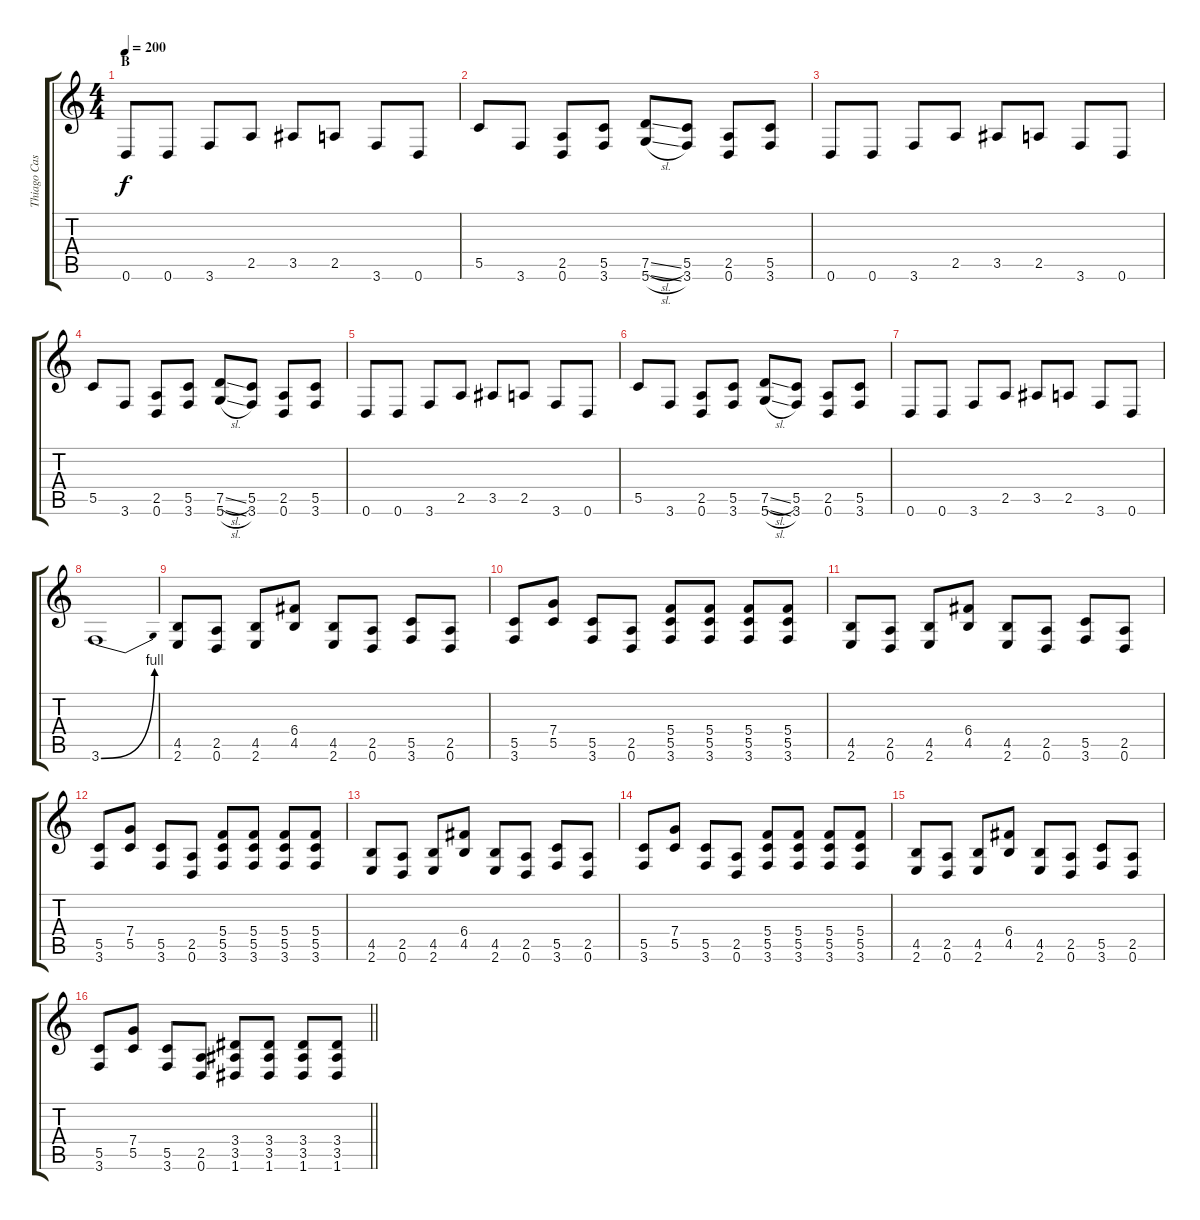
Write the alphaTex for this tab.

\track ("Thiago Castro" "Thiago Cas") {instrument distortionguitar}
\staff {score tabs}
\tuning (D4 A3 F3 C3 G2 D2) {hide}
\ts (4 4)
\section ("" "B")
\tempo 200
\clef g2
\ks c
0.6.8{dy f} 0.6.8 3.6.8 2.5.8 3.5.8 2.5.8 3.6.8 0.6.8 |
5.5.8 3.6.8 (2.5 0.6).8 (5.5 3.6).8 (7.5{sl} 5.6{sl}).8 (5.5 3.6).8 (2.5 0.6).8 (5.5 3.6).8 |
0.6.8 0.6.8 3.6.8 2.5.8 3.5.8 2.5.8 3.6.8 0.6.8 |
5.5.8 3.6.8 (2.5 0.6).8 (5.5 3.6).8 (7.5{sl} 5.6{sl}).8 (5.5 3.6).8 (2.5 0.6).8 (5.5 3.6).8 |
0.6.8 0.6.8 3.6.8 2.5.8 3.5.8 2.5.8 3.6.8 0.6.8 |
5.5.8 3.6.8 (2.5 0.6).8 (5.5 3.6).8 (7.5{sl} 5.6{sl}).8 (5.5 3.6).8 (2.5 0.6).8 (5.5 3.6).8 |
0.6.8 0.6.8 3.6.8 2.5.8 3.5.8 2.5.8 3.6.8 0.6.8 |
3.6{be (bend 0 0 60 4)}.1 |
(4.5 2.6).8 (2.5 0.6).8 (4.5 2.6).8 (6.4 4.5).8 (4.5 2.6).8 (2.5 0.6).8 (5.5 3.6).8 (2.5 0.6).8 |
(5.5 3.6).8 (7.4 5.5).8 (5.5 3.6).8 (2.5 0.6).8 (5.4 5.5 3.6).8 (5.4 5.5 3.6).8 (5.4 5.5 3.6).8 (5.4 5.5 3.6).8 |
(4.5 2.6).8 (2.5 0.6).8 (4.5 2.6).8 (6.4 4.5).8 (4.5 2.6).8 (2.5 0.6).8 (5.5 3.6).8 (2.5 0.6).8 |
(5.5 3.6).8 (7.4 5.5).8 (5.5 3.6).8 (2.5 0.6).8 (5.4 5.5 3.6).8 (5.4 5.5 3.6).8 (5.4 5.5 3.6).8 (5.4 5.5 3.6).8 |
(4.5 2.6).8 (2.5 0.6).8 (4.5 2.6).8 (6.4 4.5).8 (4.5 2.6).8 (2.5 0.6).8 (5.5 3.6).8 (2.5 0.6).8 |
(5.5 3.6).8 (7.4 5.5).8 (5.5 3.6).8 (2.5 0.6).8 (5.4 5.5 3.6).8 (5.4 5.5 3.6).8 (5.4 5.5 3.6).8 (5.4 5.5 3.6).8 |
(4.5 2.6).8 (2.5 0.6).8 (4.5 2.6).8 (6.4 4.5).8 (4.5 2.6).8 (2.5 0.6).8 (5.5 3.6).8 (2.5 0.6).8 |
\barLineRight lightlight
(5.5 3.6).8 (7.4 5.5).8 (5.5 3.6).8 (2.5 0.6).8 (3.4 3.5 1.6).8 (3.4 3.5 1.6).8 (3.4 3.5 1.6).8 (3.4 3.5 1.6).8
